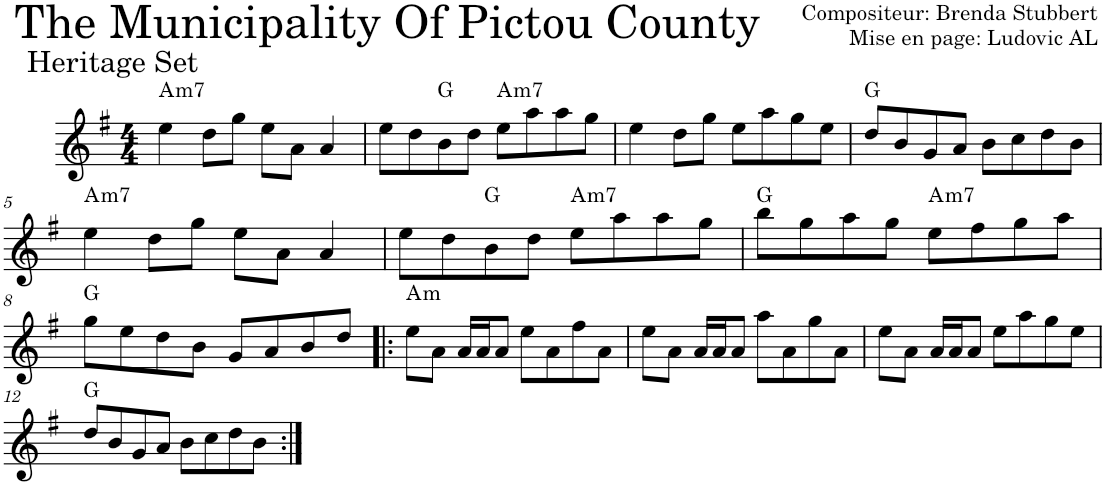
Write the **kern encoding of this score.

**kern	**harte
*part1	*part1
*staff1	*
*I"Violon	*
*I'Vln.	*
*clefG2	*
*k[f#]	*
*M4/4	*
=1	=1
!	!LO:H:kt=m7
4ee\	A:min7
8dd\L	.
8gg\J	.
8ee\L	.
8a\J	.
4a/	.
=2	=2
8ee\L	.
8dd\	.
8b\	G:maj
8dd\J	.
!	!LO:H:kt=m7
8ee\L	A:min7
8aa\	.
8aa\	.
8gg\J	.
=3	=3
4ee\	.
8dd\L	.
8gg\J	.
8ee\L	.
8aa\	.
8gg\	.
8ee\J	.
=4	=4
8dd/L	G:maj
8b/	.
8g/	.
8a/J	.
8b\L	.
8cc\	.
8dd\	.
8b\J	.
!!LO:LB:g=z
=5	=5
!	!LO:H:kt=m7
4ee\	A:min7
8dd\L	.
8gg\J	.
8ee\L	.
8a\J	.
4a/	.
=6	=6
8ee\L	.
8dd\	.
8b\	G:maj
8dd\J	.
!	!LO:H:kt=m7
8ee\L	A:min7
8aa\	.
8aa\	.
8gg\J	.
=7	=7
8bb\L	G:maj
8gg\	.
8aa\	.
8gg\J	.
!	!LO:H:kt=m7
8ee\L	A:min7
8ff#\	.
8gg\	.
8aa\J	.
!!LO:LB:g=z
=8	=8
8gg\L	G:maj
8ee\	.
8dd\	.
8b\J	.
8g/L	.
8a/	.
8b/	.
8dd/J	.
=9!|:	=9!|:
!	!LO:H:kt=m
8ee\L	A:min
8a\J	.
16a/LL	.
16a/J	.
8a/J	.
8ee\L	.
8a\	.
8ff#\	.
8a\J	.
=10	=10
8ee\L	.
8a\J	.
16a/LL	.
16a/J	.
8a/J	.
8aa\L	.
8a\	.
8gg\	.
8a\J	.
=11	=11
8ee\L	.
8a\J	.
16a/LL	.
16a/J	.
8a/J	.
8ee\L	.
8aa\	.
8gg\	.
8ee\J	.
!!LO:LB:g=z
=12	=12
8dd/L	G:maj
8b/	.
8g/	.
8a/J	.
8b\L	.
8cc\	.
8dd\	.
8b\J	.
=:|!	=:|!
*-	*-
